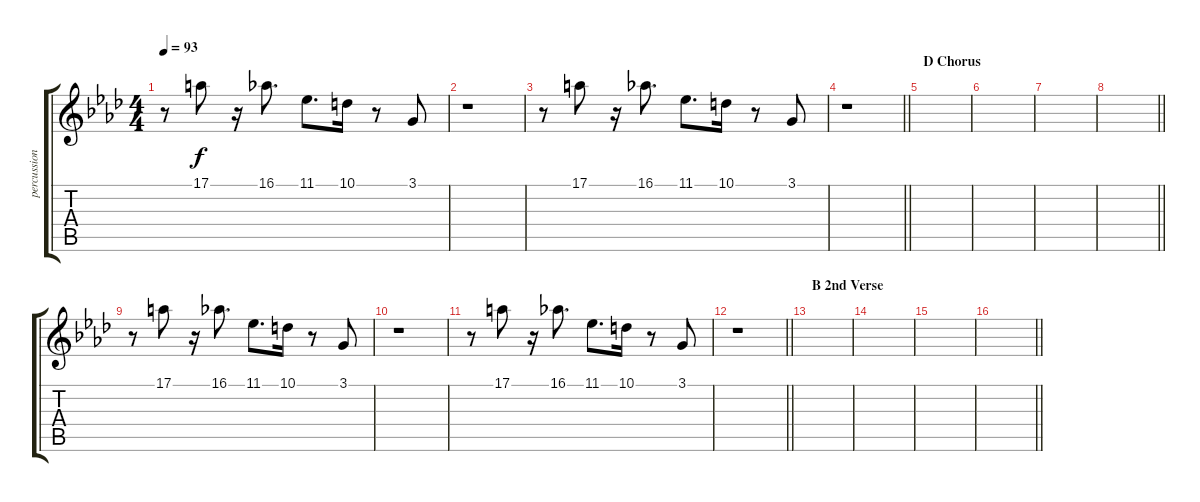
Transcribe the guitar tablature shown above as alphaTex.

\track ("percussion" "percussion") {instrument synthdrum}
\staff {score tabs}
\tuning (E4 B3 G3 D3 A2 E2) {hide}
\ts (4 4)
\tempo 93
\clef g2
\ks fminor
r.8{dy f} 17.1.8 r.16 16.1.8{d} 11.1.8{d} 10.1.16 r.8 3.1.8 |
r.1 |
r.8 17.1.8 r.16 16.1.8{d} 11.1.8{d} 10.1.16 r.8 3.1.8 |
\barLineRight lightlight
r.1 |
\section ("" "D Chorus")
|
|
|
\barLineRight lightlight
|
r.8 17.1.8 r.16 16.1.8{d} 11.1.8{d} 10.1.16 r.8 3.1.8 |
r.1 |
r.8 17.1.8 r.16 16.1.8{d} 11.1.8{d} 10.1.16 r.8 3.1.8 |
\barLineRight lightlight
r.1 |
\section ("" "B 2nd Verse")
|
|
|
\barLineRight lightlight
